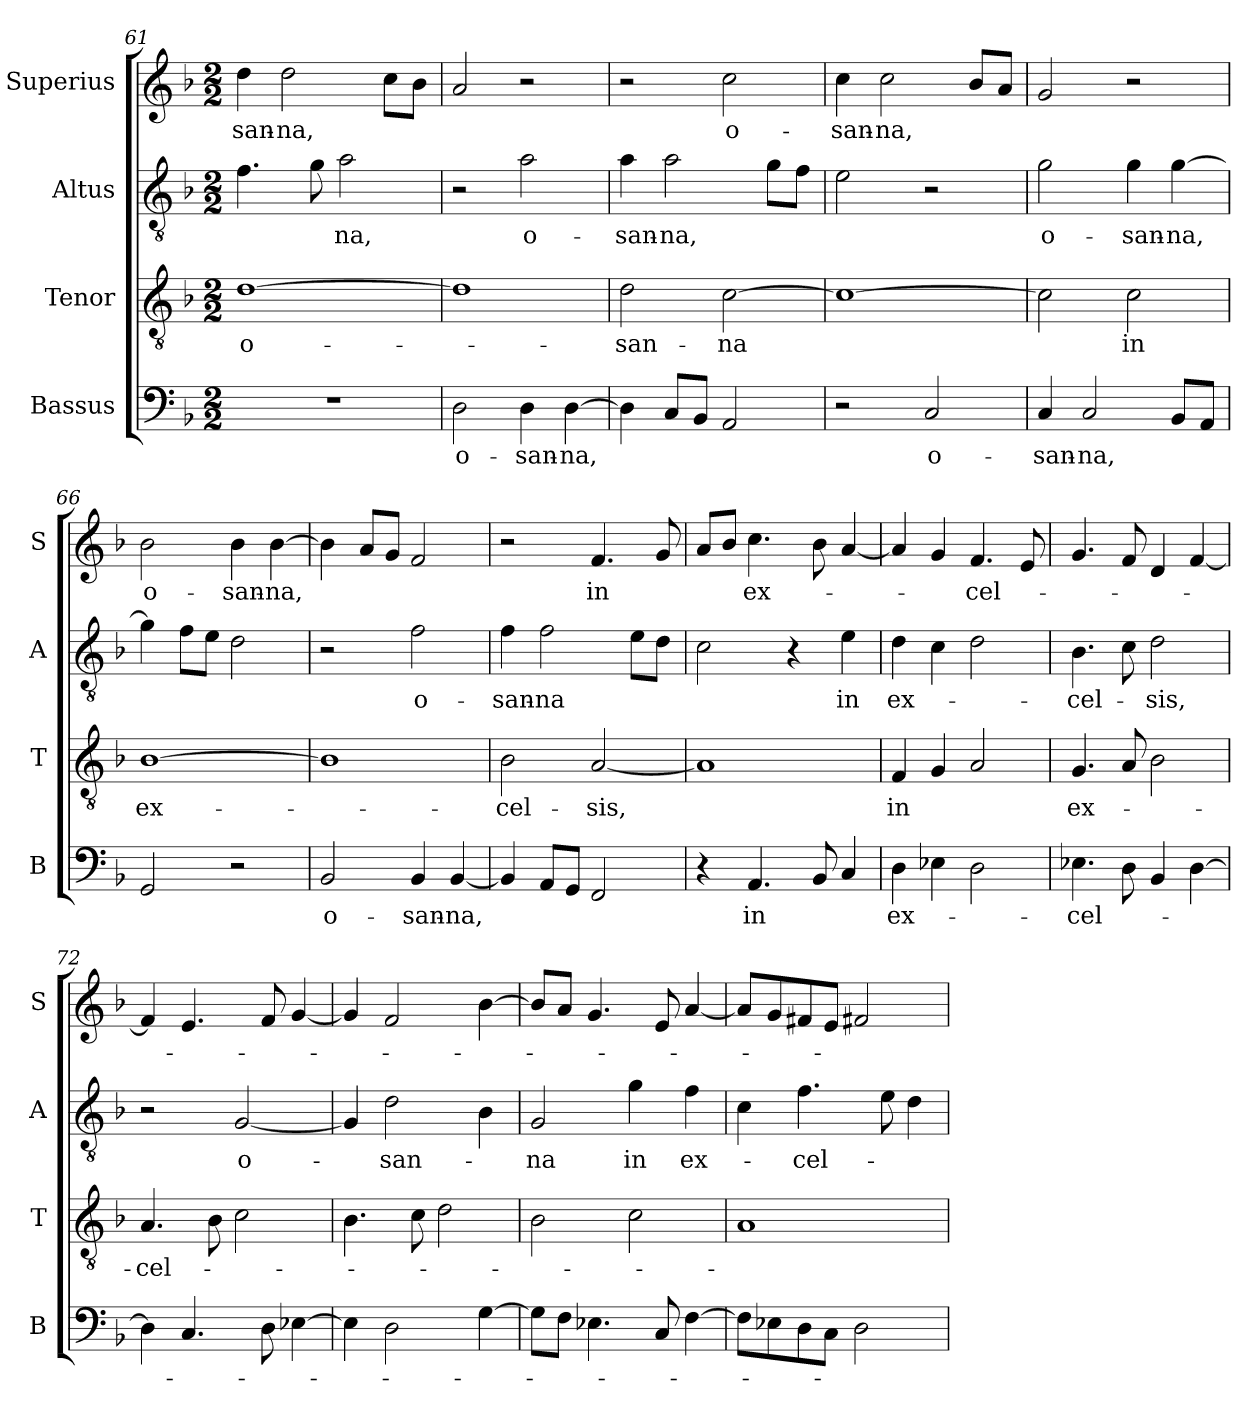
**kern	**text	**kern	**text	**kern	**text	**kern	**text
*part4	*part4	*part3	*part3	*part2	*part2	*part1	*part1
*staff4	*staff4	*staff3	*staff3	*staff2	*staff2	*staff1	*staff1
*I"Bassus	*	*I"Tenor	*	*I"Altus	*	*I"Superius	*
*I'B	*	*I'T	*	*I'A	*	*I'S	*
*clefF4	*	*clefGv2	*	*clefGv2	*	*clefG2	*
*k[b-]	*	*k[b-]	*	*k[b-]	*	*k[b-]	*
*M2/2	*	*M2/2	*	*M2/2	*	*M2/2	*
=61	=61	=61	=61	=61	=61	=61	=61
!	!	!	!LO:LY:i	!	!	!	!
1r	.	[1d	o-	4.f	.	4dd	-san-
.	.	.	.	.	.	2dd	-na,
.	.	.	.	8g	.	.	.
!	!	!	!	!	!LO:LY:i	!	!
.	.	.	.	2a	-na,	.	.
.	.	.	.	.	.	8ccL	.
.	.	.	.	.	.	8b-J	.
=62	=62	=62	=62	=62	=62	=62	=62
!	!LO:LY:i	!	!	!	!	!	!
2D	o-	1d]	.	2r	.	2a	.
!	!LO:LY:i	!	!	!	!LO:LY:i	!	!
4D	-san-	.	.	2a	o-	2r	.
!	!LO:LY:i	!	!	!	!	!	!
[4D	-na,	.	.	.	.	.	.
=63	=63	=63	=63	=63	=63	=63	=63
!	!	!	!LO:LY:i	!	!LO:LY:i	!	!
4D]	.	2d	-san-	4a	-san-	2r	.
!	!	!	!	!	!LO:LY:i	!	!
8CL	.	.	.	2a	-na,	.	.
8BB-J	.	.	.	.	.	.	.
!	!	!	!LO:LY:i	!	!	!	!LO:LY:i
2AA	.	[2c	-na	.	.	2cc	o-
.	.	.	.	8gL	.	.	.
.	.	.	.	8fJ	.	.	.
=64	=64	=64	=64	=64	=64	=64	=64
!	!	!	!	!	!	!	!LO:LY:i
2r	.	1c_	.	2e	.	4cc	-san-
!	!	!	!	!	!	!	!LO:LY:i
.	.	.	.	.	.	2cc	-na,
!	!LO:LY:i	!	!	!	!	!	!
2C	o-	.	.	2r	.	.	.
.	.	.	.	.	.	8b-L	.
.	.	.	.	.	.	8aJ	.
=65	=65	=65	=65	=65	=65	=65	=65
!	!LO:LY:i	!	!	!	!LO:LY:i	!	!
4C	-san-	2c]	.	2g	o-	2g	.
!	!LO:LY:i	!	!	!	!	!	!
2C	-na,	.	.	.	.	.	.
!	!	!	!	!	!LO:LY:i	!	!
.	.	2c	in	4g	-san-	2r	.
!	!	!	!	!	!LO:LY:i	!	!
8BB-L	.	.	.	[4g	-na,	.	.
8AAJ	.	.	.	.	.	.	.
=66	=66	=66	=66	=66	=66	=66	=66
!	!	!	!	!	!	!	!LO:LY:i
2GG	.	[1B-	ex-	4g]	.	2b-	o-
.	.	.	.	8fL	.	.	.
.	.	.	.	8eJ	.	.	.
!	!	!	!	!	!	!	!LO:LY:i
2r	.	.	.	2d	.	4b-	-san-
!	!	!	!	!	!	!	!LO:LY:i
.	.	.	.	.	.	[4b-	-na,
=67	=67	=67	=67	=67	=67	=67	=67
!	!LO:LY:i	!	!	!	!	!	!
2BB-	o-	1B-]	.	2r	.	4b-]	.
.	.	.	.	.	.	8aL	.
.	.	.	.	.	.	8gJ	.
!	!LO:LY:i	!	!	!	!LO:LY:i	!	!
4BB-	-san-	.	.	2f	o-	2f	.
!	!LO:LY:i	!	!	!	!	!	!
[4BB-	-na,	.	.	.	.	.	.
=68	=68	=68	=68	=68	=68	=68	=68
!	!	!	!	!	!LO:LY:i	!	!
4BB-]	.	2B-	-cel-	4f	-san-	2r	.
!	!	!	!	!	!LO:LY:i	!	!
8AAL	.	.	.	2f	-na	.	.
8GGJ	.	.	.	.	.	.	.
!	!	!	!LO:LY:i	!	!	!	!
2FF	.	[2A	-sis,	.	.	4.f	in
.	.	.	.	8eL	.	.	.
.	.	.	.	8dJ	.	8g	.
=69	=69	=69	=69	=69	=69	=69	=69
4r	.	1A]	.	2c	.	8aL	.
.	.	.	.	.	.	8b-J	.
4.AA	in	.	.	.	.	4.cc	ex-
.	.	.	.	4r	.	.	.
8BB-	.	.	.	.	.	8b-	.
4C	.	.	.	4e	in	[4a	.
=70	=70	=70	=70	=70	=70	=70	=70
!	!	!	!LO:LY:i	!	!	!	!
4D	ex-	4F	in	4d	ex-	4a]	.
4E-X	.	4G	.	4c	.	4g	.
2D	.	2A	.	2d	.	4.f	-cel-
.	.	.	.	.	.	8e	.
=71	=71	=71	=71	=71	=71	=71	=71
!	!	!	!LO:LY:i	!	!	!	!
4.E-X	-cel-	4.G	ex-	4.B-	-cel-	4.g	.
8D	.	8A	.	8c	.	8f	.
!	!	!	!	!	!LO:LY:i	!	!
4BB-	.	2B-	.	2d	-sis,	4d	.
[4D	.	.	.	.	.	[4f	.
=72	=72	=72	=72	=72	=72	=72	=72
!	!	!	!LO:LY:i	!	!	!	!
4D]	.	4.A	-cel-	2r	.	4f]	.
4.C	.	.	.	.	.	4.e	.
.	.	8B-	.	.	.	.	.
!	!	!	!	!	!LO:LY:i	!	!
.	.	2c	.	[2G	o-	.	.
8D	.	.	.	.	.	8f	.
[4E-X	.	.	.	.	.	[4g	.
=73	=73	=73	=73	=73	=73	=73	=73
4E-]	.	4.B-	.	4G]	.	4g]	.
!	!	!	!	!	!LO:LY:i	!	!
2D	.	.	.	2d	-san-	2f	.
.	.	8c	.	.	.	.	.
.	.	2d	.	.	.	.	.
[4G	.	.	.	4B-	.	[4b-	.
=74	=74	=74	=74	=74	=74	=74	=74
!	!	!	!	!	!LO:LY:i	!	!
8GL]	.	2B-	.	2G	-na	8b-L]	.
8FJ	.	.	.	.	.	8aJ	.
4.E-X	.	.	.	.	.	4.g	.
!	!	!	!	!	!LO:LY:i	!	!
.	.	2c	.	4g	in	.	.
8C	.	.	.	.	.	8e	.
!	!	!	!	!	!LO:LY:i	!	!
[4F	.	.	.	4f	ex-	[4a	.
=75	=75	=75	=75	=75	=75	=75	=75
8FL]	.	1A	.	4c	.	8aL]	.
8E-X	.	.	.	.	.	8g	.
!	!	!	!	!	!LO:LY:i	!	!
8D	.	.	.	4.f	-cel-	8f#X	.
8CJ	.	.	.	.	.	8eJ	.
2D	.	.	.	.	.	2f#X	.
.	.	.	.	8e	.	.	.
.	.	.	.	4d	.	.	.
=	=	=	=	=	=	=	=
*-	*-	*-	*-	*-	*-	*-	*-
